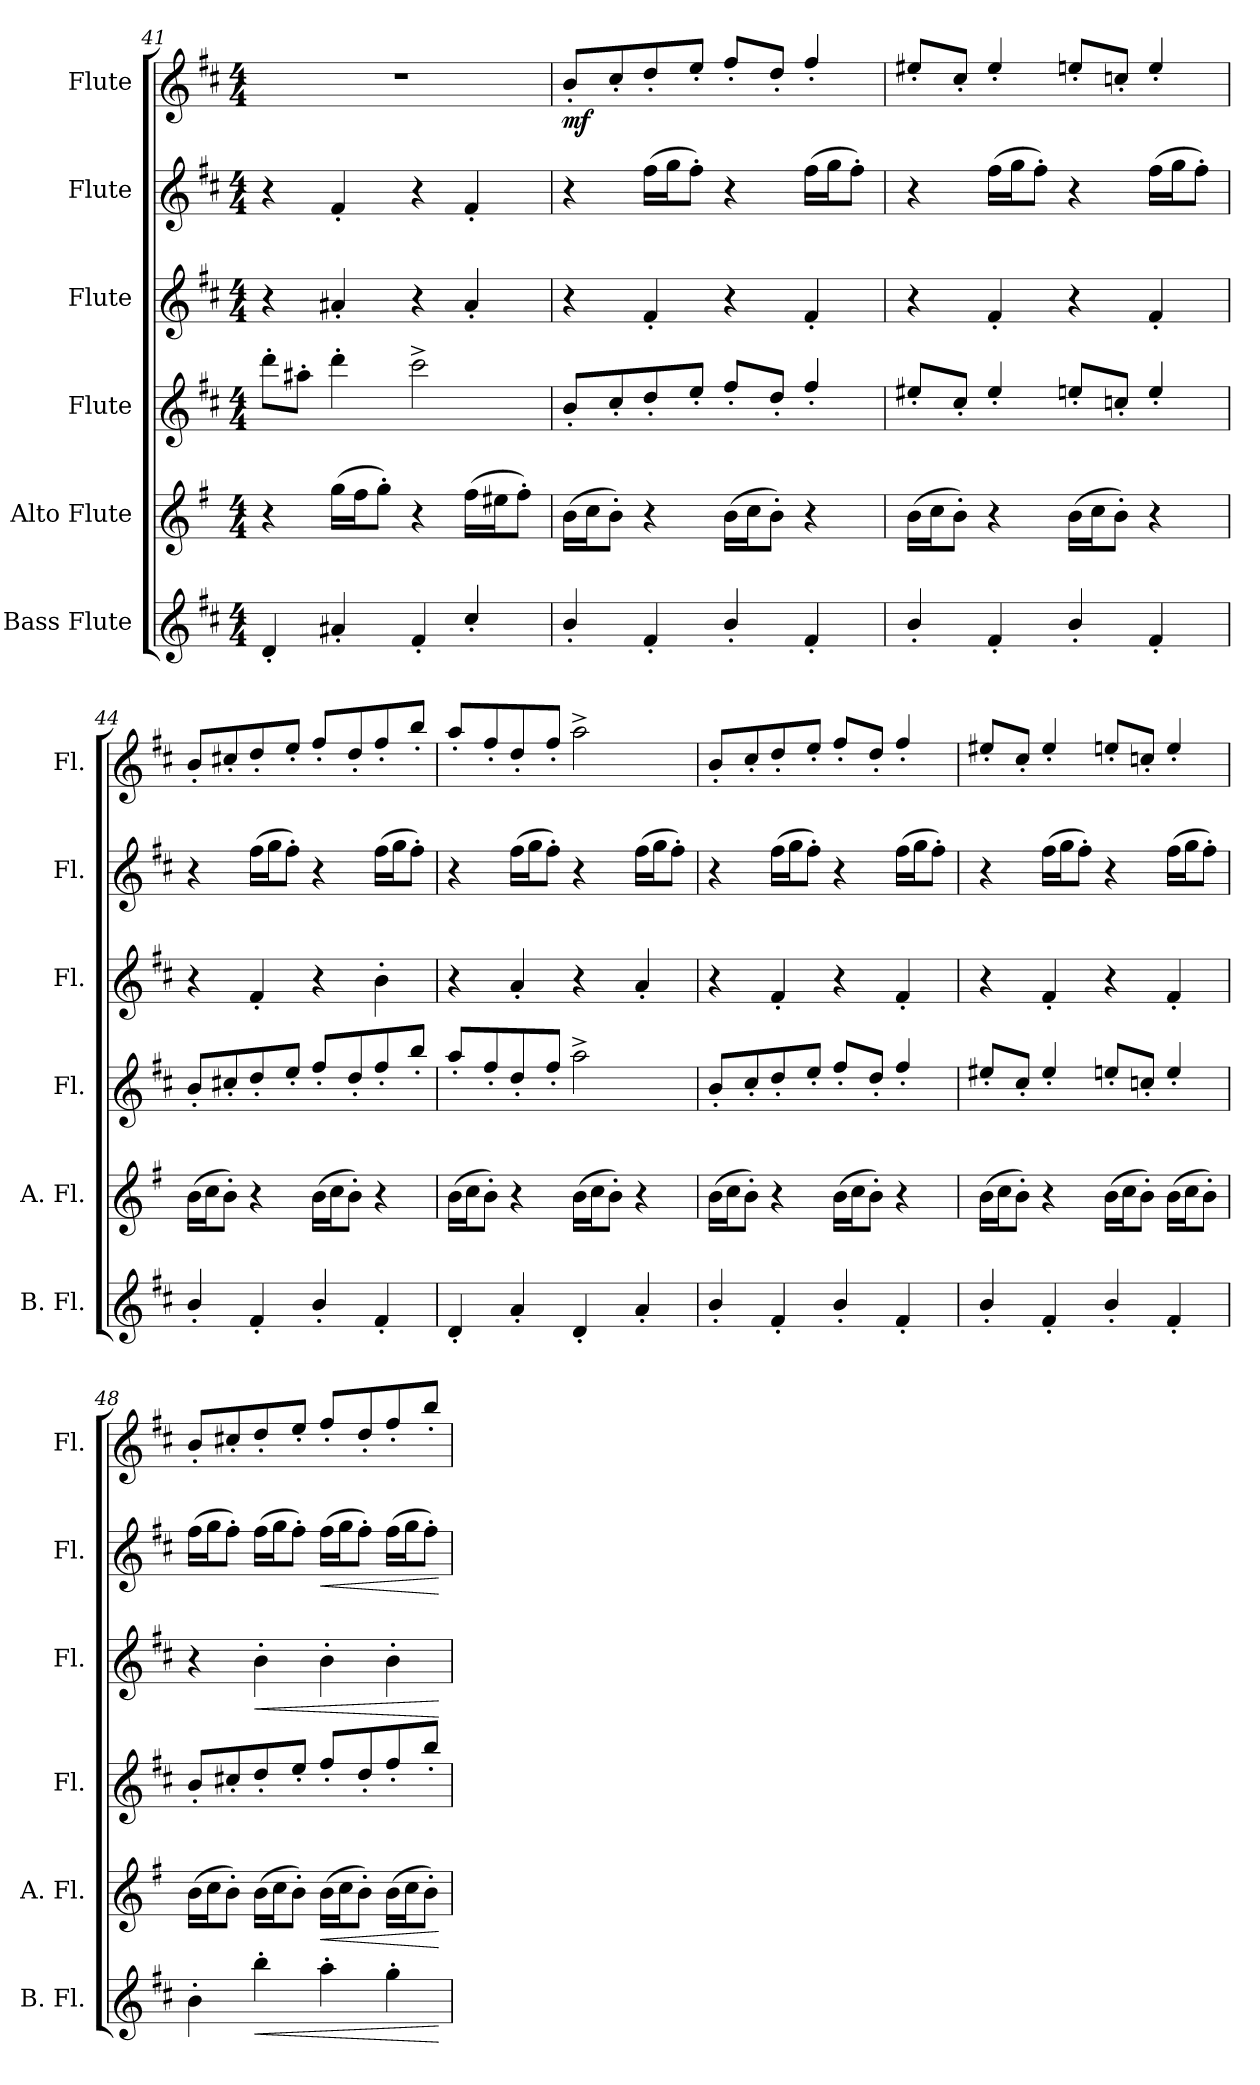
**kern	**dynam	**kern	**dynam	**kern	**kern	**dynam	**kern	**dynam	**kern	**dynam
*part6	*part6	*part5	*part5	*part4	*part3	*part3	*part2	*part2	*part1	*part1
*staff6	*staff6	*staff5	*staff5	*staff4	*staff3	*staff3	*staff2	*staff2	*staff1	*staff1
*I"Bass Flute	*	*I"Alto Flute	*	*I"Flute	*I"Flute	*	*I"Flute	*	*I"Flute	*
*I'B. Fl.	*	*I'A. Fl.	*	*I'Fl.	*I'Fl.	*	*I'Fl.	*	*I'Fl.	*
*clefG2	*	*clefG2	*	*clefG2	*clefG2	*	*clefG2	*	*clefG2	*
*ITrd7c12	*	*ITrd3c5	*	*	*	*	*	*	*	*
*k[f#c#]	*	*k[f#c#]	*	*k[f#c#]	*k[f#c#]	*	*k[f#c#]	*	*k[f#c#]	*
*M4/4	*	*M4/4	*	*M4/4	*M4/4	*	*M4/4	*	*M4/4	*
=41	=41	=41	=41	=41	=41	=41	=41	=41	=41	=41
4D'/	.	4r	.	8ddd'\L	4r	.	4r	.	1r	.
.	.	.	.	8aa#X'\J	.	.	.	.	.	.
4A#X'/	.	(>16dd\LL	.	4ddd'\	4a#X'/	.	4f#'/	.	.	.
.	.	16cc#\J	.	.	.	.	.	.	.	.
.	.	8dd'\J)	.	.	.	.	.	.	.	.
4F#'/	.	4r	.	2ccc#^\	4r	.	4r	.	.	.
4c#'/	.	(>16cc#\LL	.	.	4a#'/	.	4f#'/	.	.	.
.	.	16b#X\J	.	.	.	.	.	.	.	.
.	.	8cc#'\J)	.	.	.	.	.	.	.	.
=42	=42	=42	=42	=42	=42	=42	=42	=42	=42	=42
*	*	*	*	*	*	*	*	*	*MM126	*
!	!	!	!	!	!	!	!	!	!	!LO:DY:b
4B'/	.	(>16f#\LL	.	8b'/L	4r	.	4r	.	8b'/L	mf
.	.	16g\J	.	.	.	.	.	.	.	.
.	.	8f#'\J)	.	8cc#'/	.	.	.	.	8cc#'/	.
4F#'/	.	4r	.	8dd'/	4f#'/	.	(>16ff#\LL	.	8dd'/	.
.	.	.	.	.	.	.	16gg\J	.	.	.
.	.	.	.	8ee'/J	.	.	8ff#'\J)	.	8ee'/J	.
4B'/	.	(>16f#\LL	.	8ff#'/L	4r	.	4r	.	8ff#'/L	.
.	.	16g\J	.	.	.	.	.	.	.	.
.	.	8f#'\J)	.	8dd'/J	.	.	.	.	8dd'/J	.
4F#'/	.	4r	.	4ff#'/	4f#'/	.	(>16ff#\LL	.	4ff#'/	.
.	.	.	.	.	.	.	16gg\J	.	.	.
.	.	.	.	.	.	.	8ff#'\J)	.	.	.
!!LO:LB:g=z
=43	=43	=43	=43	=43	=43	=43	=43	=43	=43	=43
4B'/	.	(>16f#\LL	.	8ee#X'/L	4r	.	4r	.	8ee#X'/L	.
.	.	16g\J	.	.	.	.	.	.	.	.
.	.	8f#'\J)	.	8cc#'/J	.	.	.	.	8cc#'/J	.
4F#'/	.	4r	.	4ee#'/	4f#'/	.	(>16ff#\LL	.	4ee#'/	.
.	.	.	.	.	.	.	16gg\J	.	.	.
.	.	.	.	.	.	.	8ff#'\J)	.	.	.
4B'/	.	(>16f#\LL	.	8een'/L	4r	.	4r	.	8een'/L	.
.	.	16g\J	.	.	.	.	.	.	.	.
.	.	8f#'\J)	.	8ccn'/J	.	.	.	.	8ccn'/J	.
4F#'/	.	4r	.	4ee'/	4f#'/	.	(>16ff#\LL	.	4ee'/	.
.	.	.	.	.	.	.	16gg\J	.	.	.
.	.	.	.	.	.	.	8ff#'\J)	.	.	.
=44	=44	=44	=44	=44	=44	=44	=44	=44	=44	=44
4B'/	.	(>16f#\LL	.	8b'/L	4r	.	4r	.	8b'/L	.
.	.	16g\J	.	.	.	.	.	.	.	.
.	.	8f#'\J)	.	8cc#X'/	.	.	.	.	8cc#X'/	.
4F#'/	.	4r	.	8dd'/	4f#'/	.	(>16ff#\LL	.	8dd'/	.
.	.	.	.	.	.	.	16gg\J	.	.	.
.	.	.	.	8ee'/J	.	.	8ff#'\J)	.	8ee'/J	.
4B'/	.	(>16f#\LL	.	8ff#'/L	4r	.	4r	.	8ff#'/L	.
.	.	16g\J	.	.	.	.	.	.	.	.
.	.	8f#'\J)	.	8dd'/	.	.	.	.	8dd'/	.
4F#'/	.	4r	.	8ff#'/	4b'\	.	(>16ff#\LL	.	8ff#'/	.
.	.	.	.	.	.	.	16gg\J	.	.	.
.	.	.	.	8bb'/J	.	.	8ff#'\J)	.	8bb'/J	.
=45	=45	=45	=45	=45	=45	=45	=45	=45	=45	=45
4D'/	.	(>16f#\LL	.	8aa'/L	4r	.	4r	.	8aa'/L	.
.	.	16g\J	.	.	.	.	.	.	.	.
.	.	8f#'\J)	.	8ff#'/	.	.	.	.	8ff#'/	.
4A'/	.	4r	.	8dd'/	4a'/	.	(>16ff#\LL	.	8dd'/	.
.	.	.	.	.	.	.	16gg\J	.	.	.
.	.	.	.	8ff#'/J	.	.	8ff#'\J)	.	8ff#'/J	.
4D'/	.	(>16f#\LL	.	2aa^\	4r	.	4r	.	2aa^\	.
.	.	16g\J	.	.	.	.	.	.	.	.
.	.	8f#'\J)	.	.	.	.	.	.	.	.
4A'/	.	4r	.	.	4a'/	.	(>16ff#\LL	.	.	.
.	.	.	.	.	.	.	16gg\J	.	.	.
.	.	.	.	.	.	.	8ff#'\J)	.	.	.
!!LO:PB:g=z
=46	=46	=46	=46	=46	=46	=46	=46	=46	=46	=46
4B'/	.	(>16f#\LL	.	8b'/L	4r	.	4r	.	8b'/L	.
.	.	16g\J	.	.	.	.	.	.	.	.
.	.	8f#'\J)	.	8cc#'/	.	.	.	.	8cc#'/	.
4F#'/	.	4r	.	8dd'/	4f#'/	.	(>16ff#\LL	.	8dd'/	.
.	.	.	.	.	.	.	16gg\J	.	.	.
.	.	.	.	8ee'/J	.	.	8ff#'\J)	.	8ee'/J	.
4B'/	.	(>16f#\LL	.	8ff#'/L	4r	.	4r	.	8ff#'/L	.
.	.	16g\J	.	.	.	.	.	.	.	.
.	.	8f#'\J)	.	8dd'/J	.	.	.	.	8dd'/J	.
4F#'/	.	4r	.	4ff#'/	4f#'/	.	(>16ff#\LL	.	4ff#'/	.
.	.	.	.	.	.	.	16gg\J	.	.	.
.	.	.	.	.	.	.	8ff#'\J)	.	.	.
=47	=47	=47	=47	=47	=47	=47	=47	=47	=47	=47
4B'/	.	(>16f#\LL	.	8ee#X'/L	4r	.	4r	.	8ee#X'/L	.
.	.	16g\J	.	.	.	.	.	.	.	.
.	.	8f#'\J)	.	8cc#'/J	.	.	.	.	8cc#'/J	.
4F#'/	.	4r	.	4ee#'/	4f#'/	.	(>16ff#\LL	.	4ee#'/	.
.	.	.	.	.	.	.	16gg\J	.	.	.
.	.	.	.	.	.	.	8ff#'\J)	.	.	.
4B'/	.	(>16f#\LL	.	8een'/L	4r	.	4r	.	8een'/L	.
.	.	16g\J	.	.	.	.	.	.	.	.
.	.	8f#'\J)	.	8ccn'/J	.	.	.	.	8ccn'/J	.
4F#'/	.	(>16f#\LL	.	4ee'/	4f#'/	.	(>16ff#\LL	.	4ee'/	.
.	.	16g\J	.	.	.	.	16gg\J	.	.	.
.	.	8f#'\J)	.	.	.	.	8ff#'\J)	.	.	.
=48	=48	=48	=48	=48	=48	=48	=48	=48	=48	=48
4B'\	.	(>16f#\LL	.	8b'/L	4r	.	(>16ff#\LL	.	8b'/L	.
.	.	16g\J	.	.	.	.	16gg\J	.	.	.
.	.	8f#'\J)	.	8cc#X'/	.	.	8ff#'\J)	.	8cc#X'/	.
!	!LO:HP:b	!	!	!	!	!LO:HP:b	!	!	!	!
4b'\	<	(>16f#\LL	.	8dd'/	4b'\	<	(>16ff#\LL	.	8dd'/	.
.	.	16g\J	.	.	.	.	16gg\J	.	.	.
.	.	8f#'\J)	.	8ee'/J	.	.	8ff#'\J)	.	8ee'/J	.
!	!	!	!LO:HP:b	!	!	!	!	!LO:HP:b	!	!
4a'\	.	(>16f#\LL	<	8ff#'/L	4b'\	.	(>16ff#\LL	<	8ff#'/L	.
.	.	16g\J	.	.	.	.	16gg\J	.	.	.
.	.	8f#'\J)	.	8dd'/	.	.	8ff#'\J)	.	8dd'/	.
4g'\	.	(>16f#\LL	.	8ff#'/	4b'\	.	(>16ff#\LL	.	8ff#'/	.
.	.	16g\J	.	.	.	.	16gg\J	.	.	.
.	.	8f#'\J)	.	8bb'/J	.	.	8ff#'\J)	.	8bb'/J	.
.	[	.	[	.	.	[	.	[	.	.
=	=	=	=	=	=	=	=	=	=	=
*-	*-	*-	*-	*-	*-	*-	*-	*-	*-	*-
